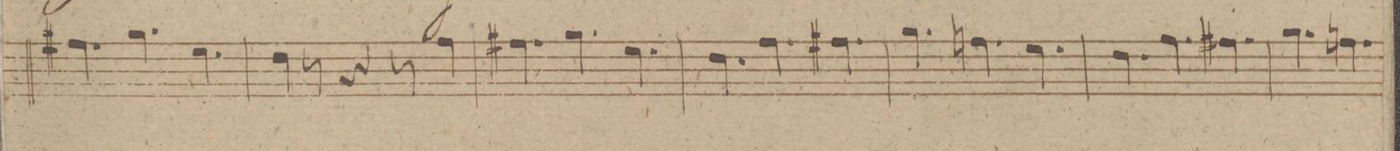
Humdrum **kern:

**kern	**dynam
*I"Trombone Alto.	*
*clefC3	*
*k[f#]	*
*M9/8	*
4.g#X\	.
4.a\	.
4.f#\	.
=9	=9
4e\	.
8r	.
4r	.
8r	.
4.g\	.
=10	=10
4.g#X\	.
4.a\	.
4.f#\	.
=11	=11
4.e\	.
4.g\	.
4.g#X\	.
=12	=12
4.a\	.
4.gn\	.
4.f#\	.
=13	=13
4.e\	.
4.g\	.
4.g#X\	.
=14	=14
4.a\	.
4.gn\	.
*-	*-
